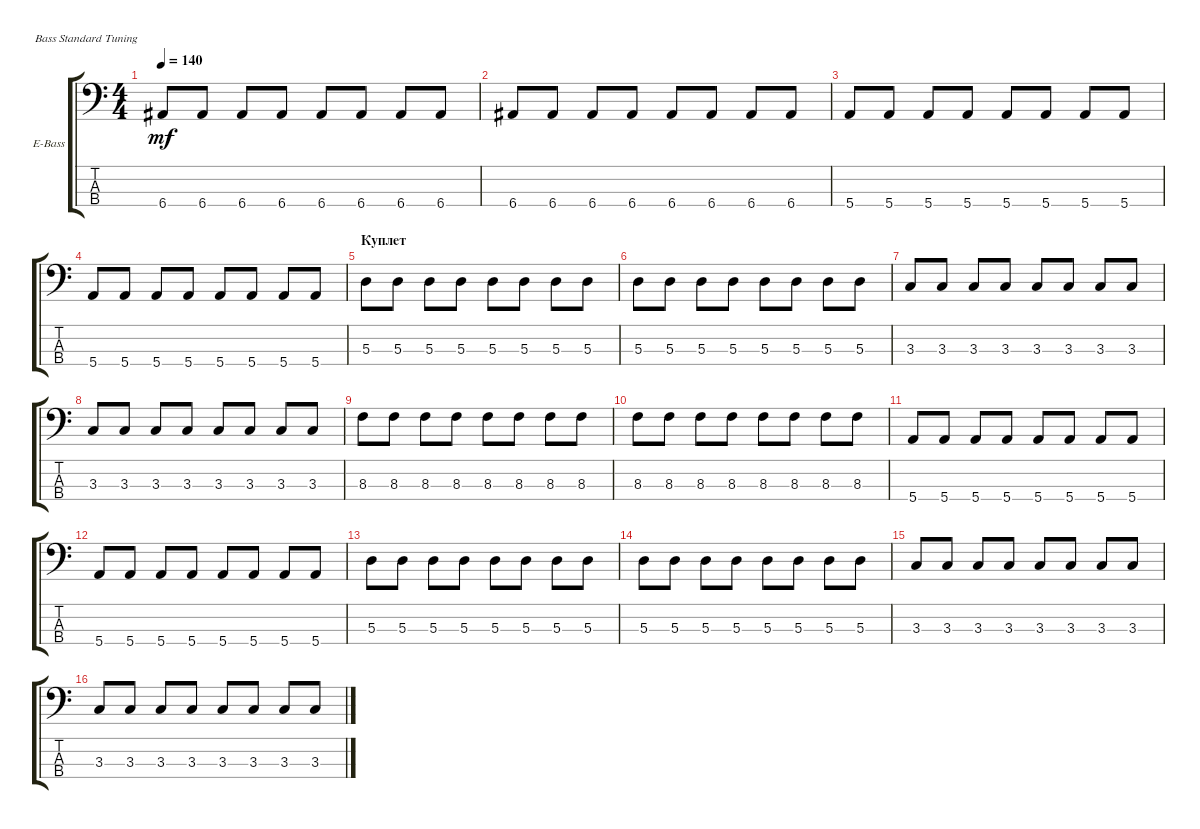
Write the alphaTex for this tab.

\defaultSystemsLayout 4
\bracketExtendMode groupsimilarinstruments
\firstSystemTrackNameOrientation horizontal
\otherSystemsTrackNameOrientation horizontal
\track ("Бас" "E-Bass") {instrument electricbassfinger}
\staff {score tabs}
\tuning (G2 D2 A1 E1)
\ts (4 4)
\tempo 140
\clef f4
\ks c
6.4.8{dy mf} 6.4.8 6.4.8 6.4.8 6.4.8 6.4.8 6.4.8 6.4.8 |
6.4.8 6.4.8 6.4.8 6.4.8 6.4.8 6.4.8 6.4.8 6.4.8 |
5.4.8 5.4.8 5.4.8 5.4.8 5.4.8 5.4.8 5.4.8 5.4.8 |
5.4.8 5.4.8 5.4.8 5.4.8 5.4.8 5.4.8 5.4.8 5.4.8 |
\section ("" "Куплет")
5.3.8 5.3.8 5.3.8 5.3.8 5.3.8 5.3.8 5.3.8 5.3.8 |
5.3.8 5.3.8 5.3.8 5.3.8 5.3.8 5.3.8 5.3.8 5.3.8 |
3.3.8 3.3.8 3.3.8 3.3.8 3.3.8 3.3.8 3.3.8 3.3.8 |
3.3.8 3.3.8 3.3.8 3.3.8 3.3.8 3.3.8 3.3.8 3.3.8 |
8.3.8 8.3.8 8.3.8 8.3.8 8.3.8 8.3.8 8.3.8 8.3.8 |
8.3.8 8.3.8 8.3.8 8.3.8 8.3.8 8.3.8 8.3.8 8.3.8 |
5.4.8 5.4.8 5.4.8 5.4.8 5.4.8 5.4.8 5.4.8 5.4.8 |
5.4.8 5.4.8 5.4.8 5.4.8 5.4.8 5.4.8 5.4.8 5.4.8 |
5.3.8 5.3.8 5.3.8 5.3.8 5.3.8 5.3.8 5.3.8 5.3.8 |
5.3.8 5.3.8 5.3.8 5.3.8 5.3.8 5.3.8 5.3.8 5.3.8 |
3.3.8 3.3.8 3.3.8 3.3.8 3.3.8 3.3.8 3.3.8 3.3.8 |
3.3.8 3.3.8 3.3.8 3.3.8 3.3.8 3.3.8 3.3.8 3.3.8
